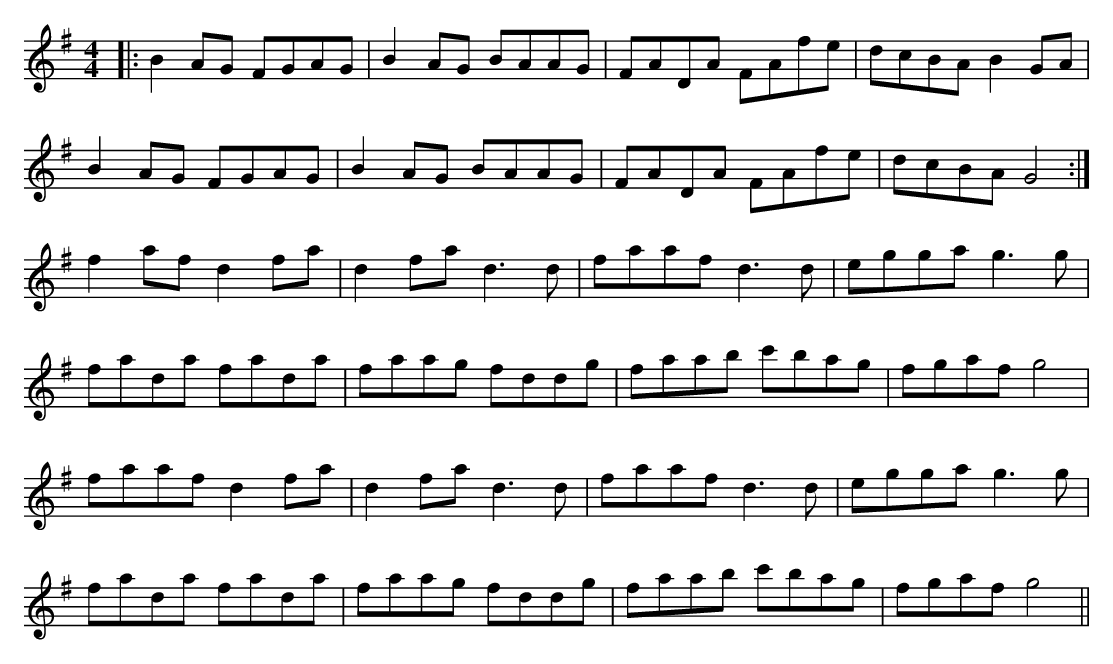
X:1
M:4/4
K:G
|:B2AG FGAG|B2AG BAAG|FADA FAfe|dcBA B2GA|
B2AG FGAG|B2AG BAAG|FADA FAfe|dcBA G4:|
f2af d2fa|d2fa d3d|faaf d3d|egga g3g|
fada fada|faag fddg|faab c'bag|fgaf g4|
faaf d2fa|d2fa d3d|faaf d3d|egga g3g|
fada fada|faag fddg|faab c'bag|fgaf g4||
